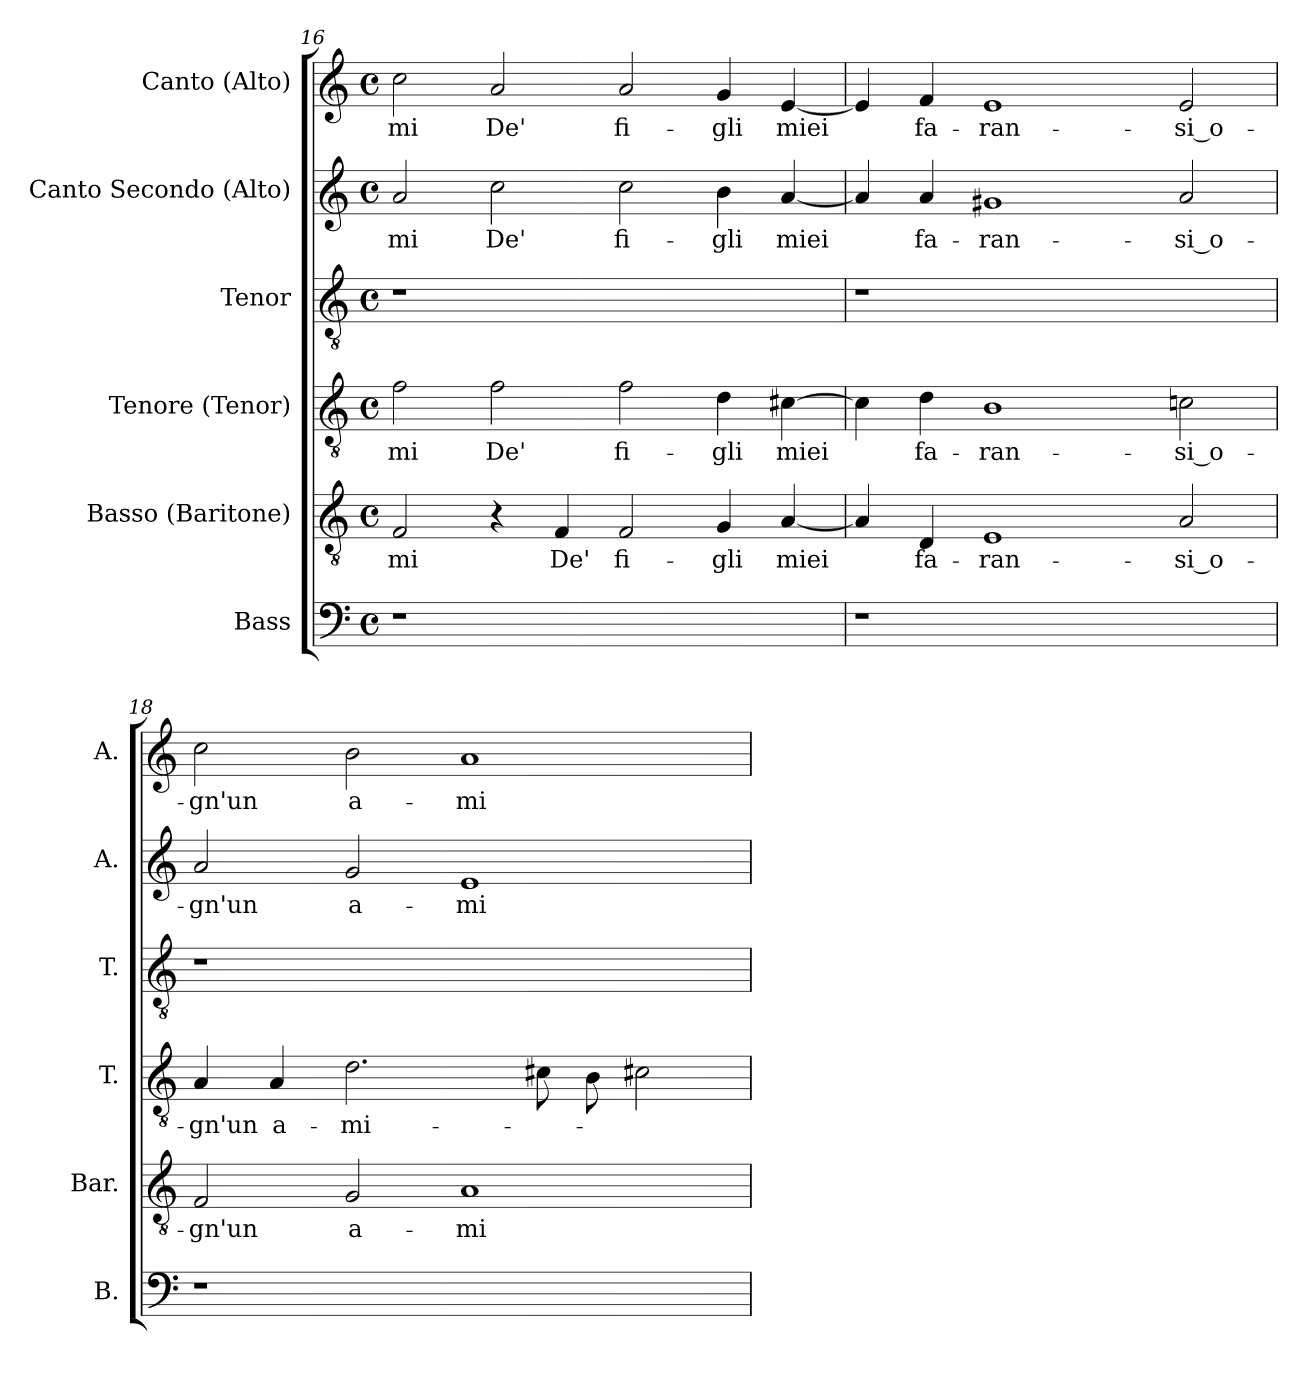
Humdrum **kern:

**kern	**kern	**text	**kern	**text	**kern	**kern	**text	**kern	**text
*part6	*part5	*part5	*part4	*part4	*part3	*part2	*part2	*part1	*part1
*staff6	*staff5	*staff5	*staff4	*staff4	*staff3	*staff2	*staff2	*staff1	*staff1
*I"Bass	*I"Basso (Baritone)	*	*I"Tenore (Tenor)	*	*I"Tenor	*I"Canto Secondo (Alto)	*	*I"Canto (Alto)	*
*I'B.	*I'Bar.	*	*I'T.	*	*I'T.	*I'A.	*	*I'A.	*
!!LO:LB:g=z
*clefF4	*clefGv2	*	*clefGv2	*	*clefGv2	*clefG2	*	*clefG2	*
*	*ITrd7c12	*	*ITrd7c12	*	*ITrd7c12	*	*	*	*
*k[]	*k[]	*	*k[]	*	*k[]	*k[]	*	*k[]	*
*C:	*C:	*	*C:	*	*C:	*C:	*	*C:	*
*M4/4	*M4/4	*	*M4/4	*	*M4/4	*M4/4	*	*M4/4	*
*met(c)	*met(c)	*	*met(c)	*	*met(c)	*met(c)	*	*met(c)	*
=16	=16	=16	=16	=16	=16	=16	=16	=16	=16
!LO:N:vis=1	!	!	!	!	!	!	!	!	!
!	!	!LO:LY:b:color=#000000	!	!	!	!	!	!	!
!	!	!	!	!LO:LY:b:color=#000000	!LO:N:vis=1	!	!	!	!
!	!	!	!	!	!	!	!LO:LY:b:color=#000000	!	!
!	!	!	!	!	!	!	!	!	!LO:LY:b:color=#000000
1r	2FFi/	-mi	2Fi\	-mi	1r	2ai/	-mi	2cci\	-mi
!	!	!	!	!LO:LY:b:color=#000000	!	!	!	!	!
!	!	!	!	!	!	!	!LO:LY:b:color=#000000	!	!
!	!	!	!	!	!	!	!	!	!LO:LY:b:color=#000000
.	4r	.	2Fi\	De'	.	2cci\	De'	2ai/	De'
!	!	!LO:LY:b:color=#000000	!	!	!	!	!	!	!
.	4FFi/	De'	.	.	.	.	.	.	.
!	!	!LO:LY:b:color=#000000	!	!	!	!	!	!	!
!	!	!	!	!LO:LY:b:color=#000000	!	!	!	!	!
!	!	!	!	!	!	!	!LO:LY:b:color=#000000	!	!
!	!	!	!	!	!	!	!	!	!LO:LY:b:color=#000000
1ryy	2FFi/	fi-	2Fi\	fi-	1ryy	2cci\	fi-	2ai/	fi-
!	!	!LO:LY:b:color=#000000	!	!	!	!	!	!	!
!	!	!	!	!LO:LY:b:color=#000000	!	!	!	!	!
!	!	!	!	!	!	!	!LO:LY:b:color=#000000	!	!
!	!	!	!	!	!	!	!	!	!LO:LY:b:color=#000000
.	4GGi/	-gli	4Di\	-gli	.	4bi\	-gli	4gi/	-gli
!	!	!LO:LY:b:color=#000000	!	!	!	!	!	!	!
!	!	!	!	!LO:LY:b:color=#000000	!	!	!	!	!
!	!	!	!	!	!	!	!LO:LY:b:color=#000000	!	!
!	!	!	!	!	!	!	!	!	!LO:LY:b:color=#000000
.	[4AAi/	miei	[4C#Xi\	miei	.	[4ai/	miei	[4ei/	miei
=17	=17	=17	=17	=17	=17	=17	=17	=17	=17
!LO:N:vis=1	!	!	!	!	!LO:N:vis=1	!	!	!	!
1r	4AAi/]	.	4C#i\]	.	1r	4ai/]	.	4ei/]	.
!	!	!LO:LY:b:color=#000000	!	!	!	!	!	!	!
!	!	!	!	!LO:LY:b:color=#000000	!	!	!	!	!
!	!	!	!	!	!	!	!LO:LY:b:color=#000000	!	!
!	!	!	!	!	!	!	!	!	!LO:LY:b:color=#000000
.	4DDi/	fa-	4Di\	fa-	.	4ai/	fa-	4fi/	fa-
!	!	!LO:LY:b:color=#000000	!	!	!	!	!	!	!
!	!	!	!	!LO:LY:b:color=#000000	!	!	!	!	!
!	!	!	!	!	!	!	!LO:LY:b:color=#000000	!	!
!	!	!	!	!	!	!	!	!	!LO:LY:b:color=#000000
.	1EEi	-ran-	1BBi	-ran-	.	1g#Xi	-ran-	1ei	-ran-
1ryy	.	.	.	.	1ryy	.	.	.	.
!	!	!LO:LY:b:color=#000000	!	!	!	!	!	!	!
!	!	!	!	!LO:LY:b:color=#000000	!	!	!	!	!
!	!	!	!	!	!	!	!LO:LY:b:color=#000000	!	!
!	!	!	!	!	!	!	!	!	!LO:LY:b:color=#000000
.	2AAi/	-si_o-	2Ci\	-si_o-	.	2ai/	-si_o-	2ei/	-si_o-
=18	=18	=18	=18	=18	=18	=18	=18	=18	=18
!LO:N:vis=1	!	!	!	!	!	!	!	!	!
!	!	!LO:LY:b:color=#000000	!	!	!	!	!	!	!
!	!	!	!	!LO:LY:b:color=#000000	!LO:N:vis=1	!	!	!	!
!	!	!	!	!	!	!	!LO:LY:b:color=#000000	!	!
!	!	!	!	!	!	!	!	!	!LO:LY:b:color=#000000
1r	2FFi/	-gn'un	4AAi/	-gn'un	1r	2ai/	-gn'un	2cci\	-gn'un
!	!	!	!	!LO:LY:b:color=#000000	!	!	!	!	!
.	.	.	4AAi/	a-	.	.	.	.	.
!	!	!LO:LY:b:color=#000000	!	!	!	!	!	!	!
!	!	!	!	!LO:LY:b:color=#000000	!	!	!	!	!
!	!	!	!	!	!	!	!LO:LY:b:color=#000000	!	!
!	!	!	!	!	!	!	!	!	!LO:LY:b:color=#000000
.	2GGi/	a-	2.Di\	-mi-	.	2gi/	a-	2bi\	a-
!	!	!LO:LY:b:color=#000000	!	!	!	!	!	!	!
!	!	!	!	!	!	!	!LO:LY:b:color=#000000	!	!
!	!	!	!	!	!	!	!	!	!LO:LY:b:color=#000000
1ryy	1AAi	-mi-	.	.	1ryy	1ei	-mi-	1ai	-mi-
.	.	.	8C#Xi\	.	.	.	.	.	.
.	.	.	8BBi\	.	.	.	.	.	.
.	.	.	2C#Xi\	.	.	.	.	.	.
=	=	=	=	=	=	=	=	=	=
*-	*-	*-	*-	*-	*-	*-	*-	*-	*-
